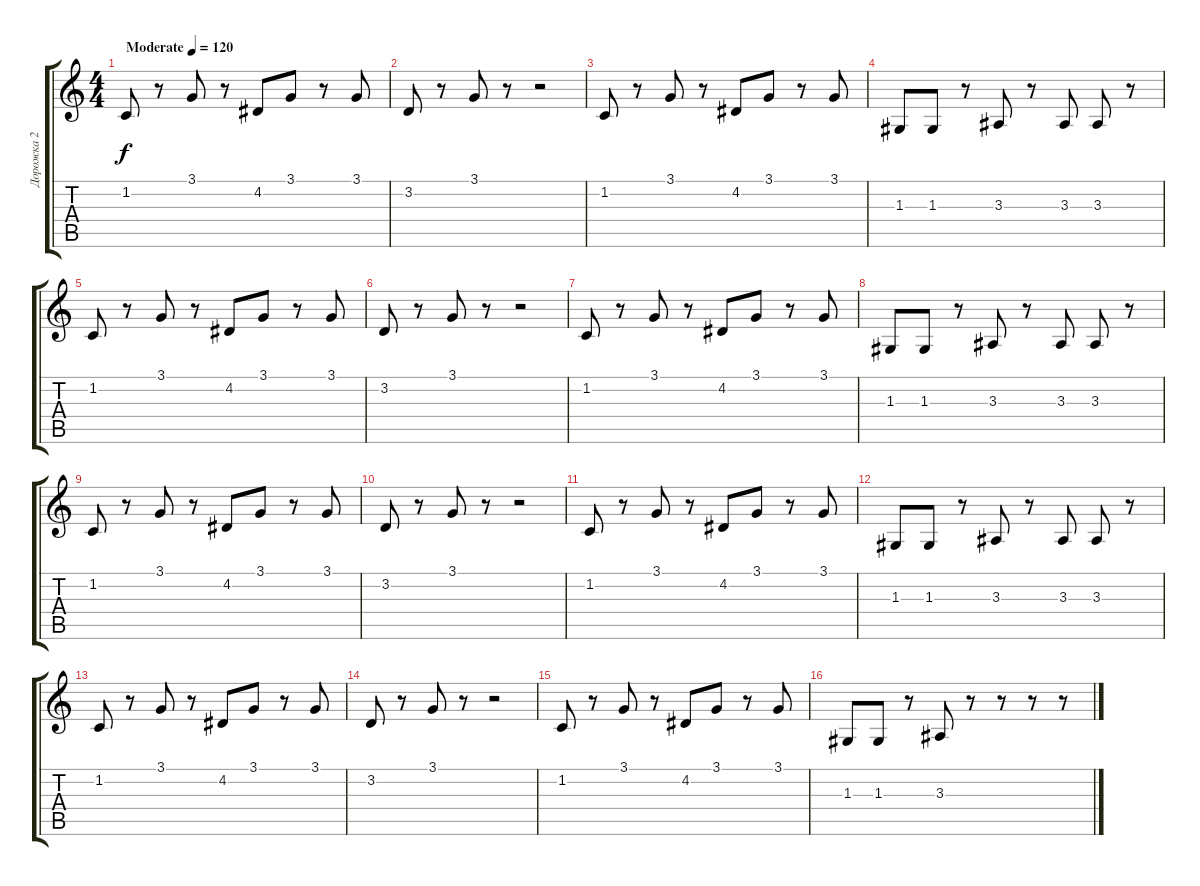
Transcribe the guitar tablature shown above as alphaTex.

\track ("Дорожка 2" "Дорожка 2") {mute instrument altosax}
\staff {score tabs}
\tuning (E4 B3 G3 D3 A2 E2) {hide}
\ts (4 4)
\tempo (120 "Moderate")
\clef g2
\ks c
1.2.8{dy f instrument altosax} r.8 3.1.8 r.8 4.2.8 3.1.8 r.8 3.1.8 |
3.2.8 r.8 3.1.8 r.8 r.2 |
1.2.8 r.8 3.1.8 r.8 4.2.8 3.1.8 r.8 3.1.8 |
1.3.8 1.3.8 r.8 3.3.8 r.8 3.3.8 3.3.8 r.8 |
1.2.8 r.8 3.1.8 r.8 4.2.8 3.1.8 r.8 3.1.8 |
3.2.8 r.8 3.1.8 r.8 r.2 |
1.2.8 r.8 3.1.8 r.8 4.2.8 3.1.8 r.8 3.1.8 |
1.3.8 1.3.8 r.8 3.3.8 r.8 3.3.8 3.3.8 r.8 |
1.2.8 r.8 3.1.8 r.8 4.2.8 3.1.8 r.8 3.1.8 |
3.2.8 r.8 3.1.8 r.8 r.2 |
1.2.8 r.8 3.1.8 r.8 4.2.8 3.1.8 r.8 3.1.8 |
1.3.8 1.3.8 r.8 3.3.8 r.8 3.3.8 3.3.8 r.8 |
1.2.8 r.8 3.1.8 r.8 4.2.8 3.1.8 r.8 3.1.8 |
3.2.8 r.8 3.1.8 r.8 r.2 |
1.2.8 r.8 3.1.8 r.8 4.2.8 3.1.8 r.8 3.1.8 |
1.3.8 1.3.8 r.8 3.3.8 r.8 r.8 r.8 r.8
